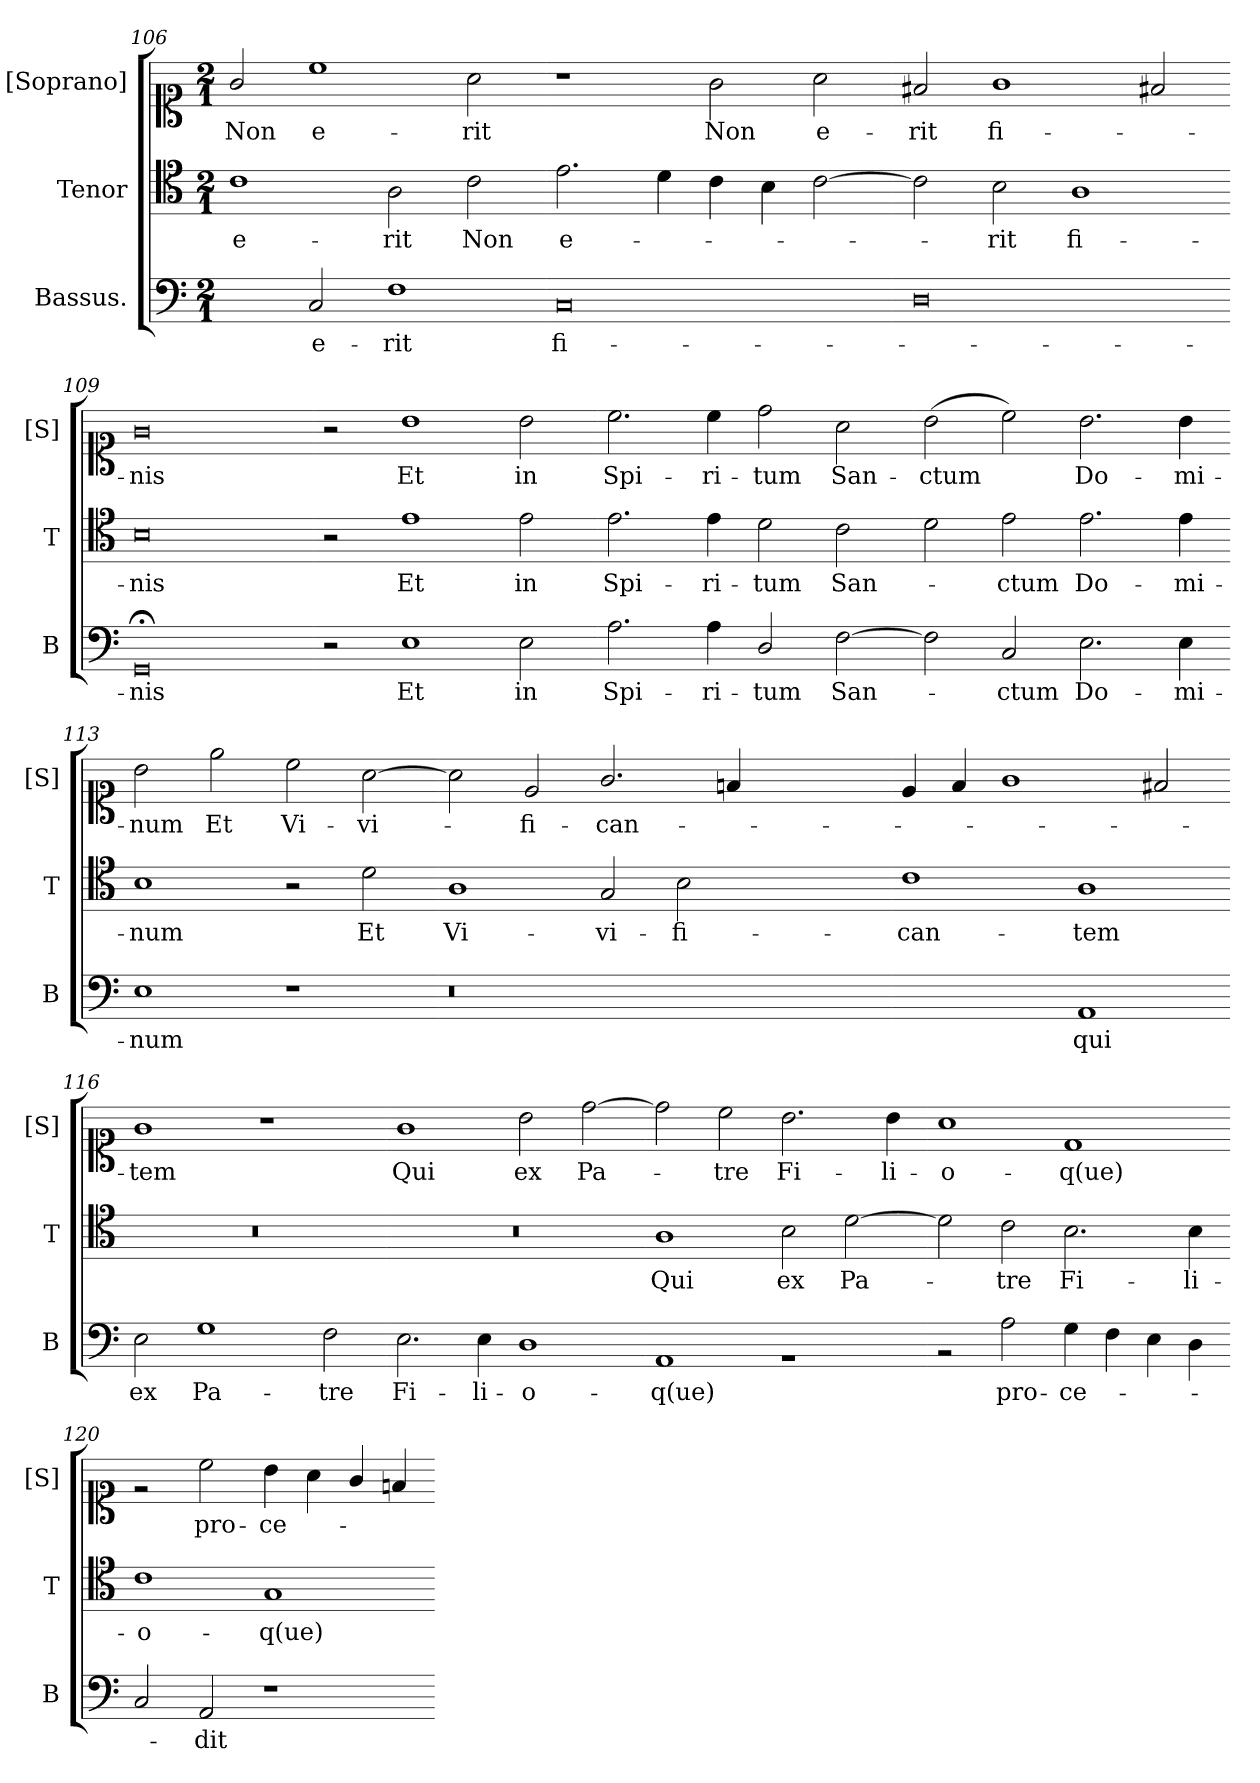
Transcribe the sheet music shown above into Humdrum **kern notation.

**kern	**text	**kern	**text	**kern	**text
*part3	*part3	*part2	*part2	*part1	*part1
*staff3	*staff3	*staff2	*staff2	*staff1	*staff1
*I"Bassus.	*	*I"Tenor	*	*I"[Soprano]	*
*I'B	*	*I'T	*	*I'[S]	*
*clefF4	*	*clefC4	*	*clefC1	*
*k[]	*	*k[]	*	*k[]	*
*M2/1	*	*M2/1	*	*M2/1	*
=106	=106	=106	=106	=106	=106
!	!	!	!	!	!LO:LY:i
2ryy	.	1c	e-	2g/	Non
!	!LO:LY:i	!	!	!	!LO:LY:i
2C/	e-	.	.	1cc	e-
!	!LO:LY:i	!	!	!	!
1F	-rit	2A\	-rit	.	.
!	!	!	!	!	!LO:LY:i
.	.	2c\	Non	2a\	-rit
=107-	=107-	=107-	=107-	=107-	=107-
0C	fi-	2.e\	e-	1r	.
.	.	4d\	.	.	.
.	.	4c\	.	2g\	Non
.	.	4B\	.	.	.
.	.	[2c\	.	2a\	e-
=108-	=108-	=108-	=108-	=108-	=108-
0D	.	2c\]	.	2f#X/	-rit
.	.	2B\	-rit	1g	fi-
.	.	1A	fi-	.	.
.	.	.	.	2f#X/	.
=109-	=109-	=109-	=109-	=109-	=109-
0GG;<	-nis	0B	-nis	0g	-nis
=110-	=110-	=110-	=110-	=110-	=110-
2r	.	2r	.	2r	.
1E	Et	1e	Et	1b	Et
2E\	in	2e\	in	2b\	in
=111-	=111-	=111-	=111-	=111-	=111-
2.A\	Spi-	2.e\	Spi-	2.cc\	Spi-
4A\	-ri-	4e\	-ri-	4cc\	-ri-
2D/	-tum	2d\	-tum	2dd\	-tum
[2F\	San-	2c\	San-	2a\	San-
=112-	=112-	=112-	=112-	=112-	=112-
2F\]	.	2d\	.	(2b\	-ctum
2C/	-ctum	2e\	-ctum	2cc\)	.
2.E\	Do-	2.e\	Do-	2.b\	Do-
4E\	-mi-	4e\	-mi-	4b\	-mi-
=113-	=113-	=113-	=113-	=113-	=113-
1E	-num	1B	-num	2b\	-num
.	.	.	.	2ee\	Et
1r	.	2r	.	2cc\	Vi-
.	.	2d\	Et	[2a\	-vi-
=114-	=114-	=114-	=114-	=114-	=114-
0.r	.	1A	Vi-	2a\]	.
.	.	.	.	2e/	-fi-
.	.	2G/	-vi-	2.g/	-can-
.	.	2B\	-fi-	.	.
.	.	.	.	4fn/	.
.	.	1ryy	.	1ryy	.
=115-	=115-	=115-	=115-	=115-	=115-
1ryy	.	1c	-can-	4e/	.
.	.	.	.	4f/	.
.	.	.	.	1g	.
1AA	qui	1A	-tem	.	.
.	.	.	.	2f#X/	.
=116-	=116-	=116-	=116-	=116-	=116-
2E\	ex	0r	.	1g	-tem
1G	Pa-	.	.	.	.
.	.	.	.	1r	.
2F\	-tre	.	.	.	.
=117-	=117-	=117-	=117-	=117-	=117-
2.E\	Fi-	0r	.	1g	Qui
4E\	-li-	.	.	.	.
1D	-o-	.	.	2b\	ex
.	.	.	.	[2dd\	Pa-
=118-	=118-	=118-	=118-	=118-	=118-
1AA	-q(ue)	1A	Qui	2dd\]	.
.	.	.	.	2cc\	-tre
1rBB	.	2B\	ex	2.b\	Fi-
.	.	[2d\	Pa-	.	.
.	.	.	.	4b\	-li-
=119-	=119-	=119-	=119-	=119-	=119-
2rBB	.	2d\]	.	1a	-o-
2A\	pro-	2c\	-tre	.	.
4G\	-ce-	2.B\	Fi-	1d	-q(ue)
4F\	.	.	.	.	.
4E\	.	.	.	.	.
4D\	.	4B\	-li-	.	.
=120-	=120-	=120-	=120-	=120-	=120-
2C/	.	1c	-o-	2re	.
2AA/	-dit	.	.	2cc\	pro-
1r	.	1G	-q(ue)	4b\	-ce-
.	.	.	.	4a\	.
.	.	.	.	4g/	.
.	.	.	.	4fn/	.
=-	=-	=-	=-	=-	=-
*-	*-	*-	*-	*-	*-
